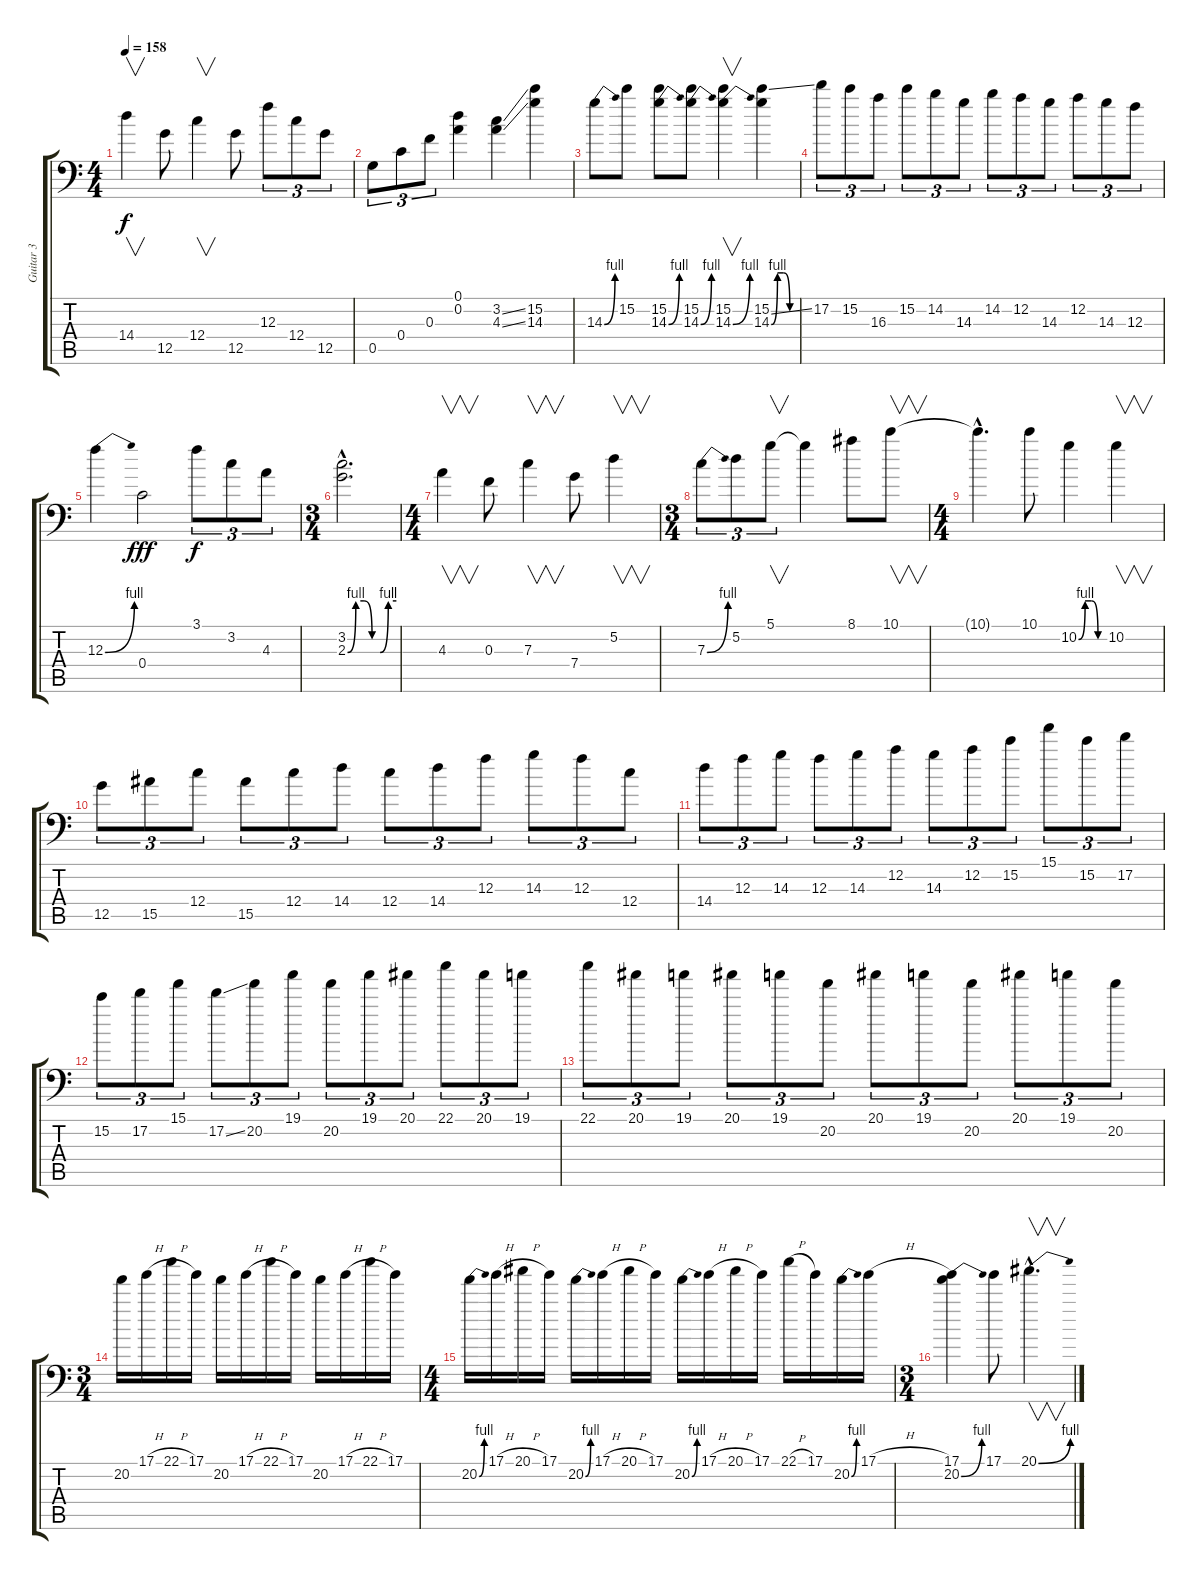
\track ("Guitar 3" "Guitar 3") {instrument distortionguitar}
\staff {score tabs}
\tuning (D4 A3 F3 C3 G2 G1) {hide}
\ts (4 4)
\tempo 158
\clef f4
\ks c
14.4.4{v dy f} 12.5.8 12.4.4{v} 12.5.8 12.3.8{tu (3 2)} 12.4.8{tu (3 2)} 12.5.8{tu (3 2)} |
0.5.8{tu (3 2)} 0.4.8{tu (3 2)} 0.3.8{tu (3 2)} (0.1 0.2).4 (3.2{ss} 4.3{ss}).4 (15.2 14.3).4 |
14.3{be (bend 0 0 60 4)}.8 15.2.8 (15.2 14.3{be (bend 0 0 60 4)}).8 (15.2 14.3{be (bend 0 0 60 4)}).8 (15.2 14.3{be (bend 0 0 60 4)}).4{v} (15.2{ss} 14.3{be (custom 0 0 15 4 30 4 45 0 60 0)}).4 |
17.2.8{tu (3 2)} 15.2.8{tu (3 2)} 16.3.8{tu (3 2)} 15.2.8{tu (3 2)} 14.2.8{tu (3 2)} 14.3.8{tu (3 2)} 14.2.8{tu (3 2)} 12.2.8{tu (3 2)} 14.3.8{tu (3 2)} 12.2.8{tu (3 2)} 14.3.8{tu (3 2)} 12.3.8{tu (3 2)} |
12.3{be (bend 0 0 60 4)}.4 0.4.2{dy fff} 3.1.8{tu (3 2) dy f} 3.2.8{tu (3 2)} 4.3.8{tu (3 2)} |
\ts (3 4)
(3.2{hac} 2.3{be (custom 0 0 10 4 20 4 30 0 40 0 50 4 60 4) hac}).2{d} |
\ts (4 4)
4.3.4{v} 0.3.8 7.3.4{v} 7.4.8 5.2.4{v} |
\ts (3 4)
7.3{be (bend 0 0 60 4)}.8{tu (3 2)} 5.2.8{tu (3 2)} 5.1.8{v tu (3 2)} 5.1{t}.4 8.1.8 10.1.8{v} |
\ts (4 4)
10.1{hac t}.4{d} 10.1.8 10.2{be (custom 0 0 15 4 30 4 45 0 60 0)}.4 10.2.4{v} |
12.5.8{tu (3 2)} 15.5.8{tu (3 2)} 12.4.8{tu (3 2)} 15.5.8{tu (3 2)} 12.4.8{tu (3 2)} 14.4.8{tu (3 2)} 12.4.8{tu (3 2)} 14.4.8{tu (3 2)} 12.3.8{tu (3 2)} 14.3.8{tu (3 2)} 12.3.8{tu (3 2)} 12.4.8{tu (3 2)} |
14.4.8{tu (3 2)} 12.3.8{tu (3 2)} 14.3.8{tu (3 2)} 12.3.8{tu (3 2)} 14.3.8{tu (3 2)} 12.2.8{tu (3 2)} 14.3.8{tu (3 2)} 12.2.8{tu (3 2)} 15.2.8{tu (3 2)} 15.1.8{tu (3 2)} 15.2.8{tu (3 2)} 17.2.8{tu (3 2)} |
15.2.8{tu (3 2)} 17.2.8{tu (3 2)} 15.1.8{tu (3 2)} 17.2{ss}.8{tu (3 2)} 20.2.8{tu (3 2)} 19.1.8{tu (3 2)} 20.2.8{tu (3 2)} 19.1.8{tu (3 2)} 20.1.8{tu (3 2)} 22.1.8{tu (3 2)} 20.1.8{tu (3 2)} 19.1.8{tu (3 2)} |
22.1.8{tu (3 2)} 20.1.8{tu (3 2)} 19.1.8{tu (3 2)} 20.1.8{tu (3 2)} 19.1.8{tu (3 2)} 20.2.8{tu (3 2)} 20.1.8{tu (3 2)} 19.1.8{tu (3 2)} 20.2.8{tu (3 2)} 20.1.8{tu (3 2)} 19.1.8{tu (3 2)} 20.2.8{tu (3 2)} |
\ts (3 4)
20.2.16 17.1{h}.16 22.1{h}.16 17.1.16 20.2.16 17.1{h}.16 22.1{h}.16 17.1.16 20.2.16 17.1{h}.16 22.1{h}.16 17.1.16 |
\ts (4 4)
20.2{be (bend 0 0 60 4)}.16 17.1{h}.16 20.1{h}.16 17.1.16 20.2{be (bend 0 0 60 4)}.16 17.1{h}.16 20.1{h}.16 17.1.16 20.2{be (bend 0 0 60 4)}.16 17.1{h}.16 20.1{h}.16 17.1.16 22.1{h}.16 17.1.16 20.2{be (bend 0 0 60 4)}.16 17.1{h}.16 |
\ts (3 4)
(17.1 20.2{be (bend 0 0 60 4)}).4 17.1.8 20.1{be (bend 0 0 60 4) hac}.4{v d}
